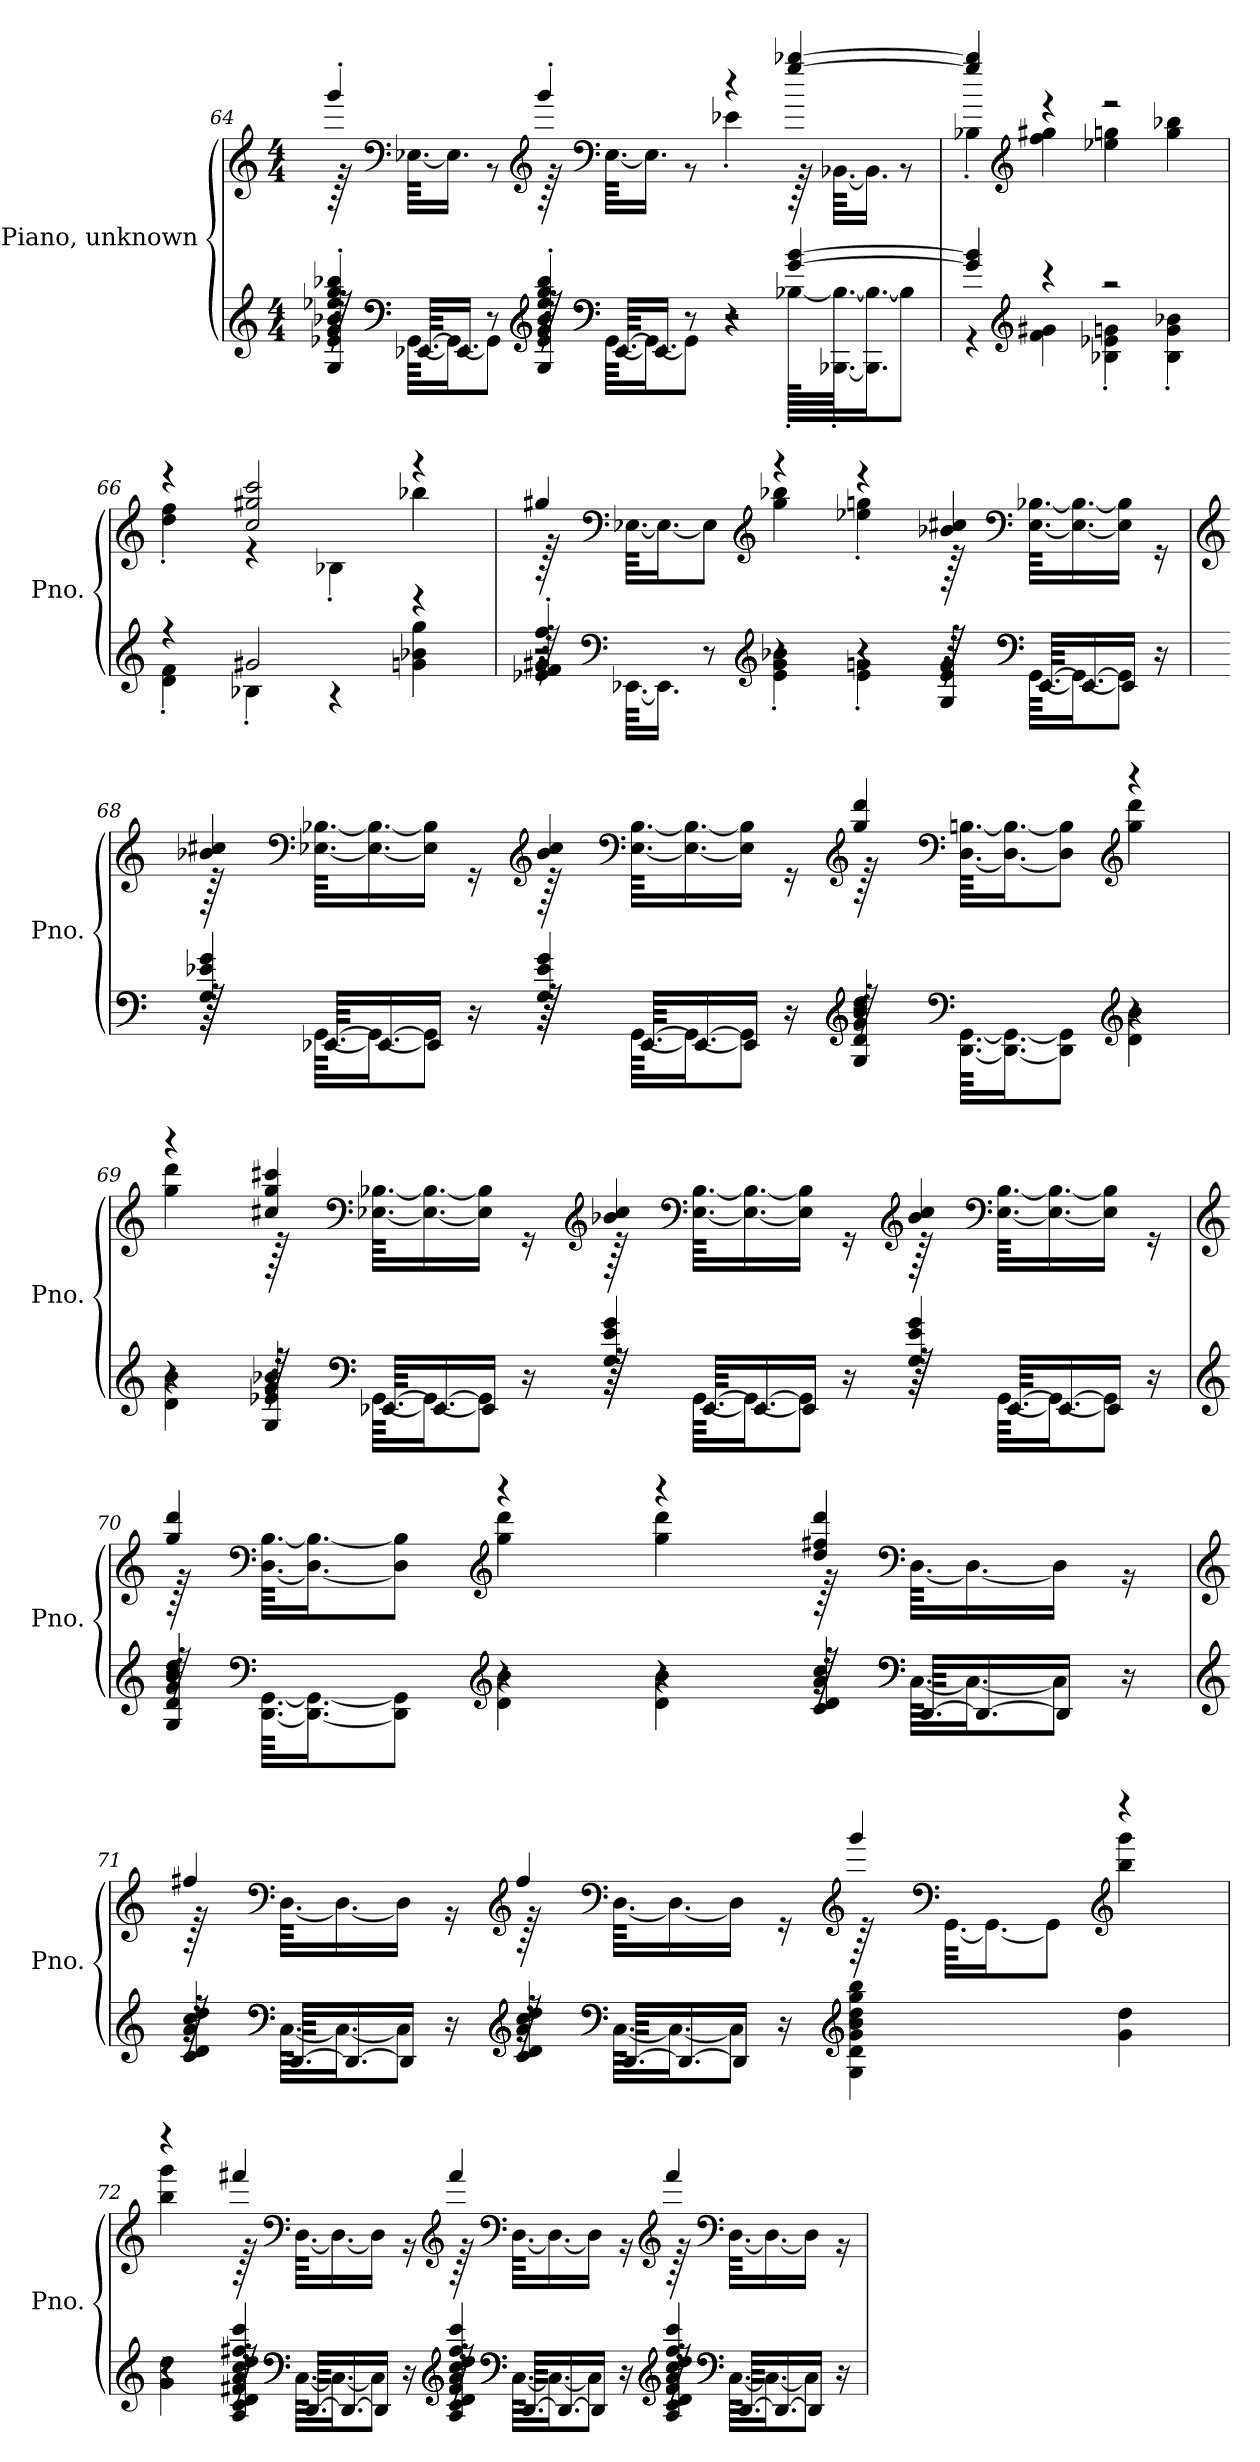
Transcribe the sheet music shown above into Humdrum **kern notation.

**kern	**kern
*part1	*part1
*staff2	*staff1
*I"Piano, unknown	*
*I'Pno.	*
!!LO:LB:g=z
*clefG2	*clefG2
*k[]	*k[]
*M4/4	*M4/4
=64	=64
*^	*^
*	*^	*	*
4G/' 4e-X/' 4g/' 4b-X/' 4ee-X/' 4gg/' 4bb-X/'	128r	128r	4ggg'/	128r
*clefF4	*	*	*clefF4	*
.	[64.GG\KKLL	[64.EE-X/KKLL	.	[64.E-X\KKLL
.	16.GG\J_	16.EE-/JJ]	.	16.E-\JJ]
.	8GG\J]	8r	.	8r
*clefG2	*	*	*clefG2	*
4G/' 4e-/' 4g/' 4b-/' 4ee-/' 4gg/' 4bb-/'	128r	128r	4ggg'/	128r
*clefF4	*	*	*clefF4	*
.	[64.GG\KKLL	[64.EE-/KKLL	.	[64.E-\KKLL
.	16.GG\J_	16.EE-/JJ]	.	16.E-\JJ]
.	8GG\J]	8r	.	8r
4r	4r	2r	4r	4e-X'\
[4g/ [4b-/	[128B-X'\KLLLL	.	[4gg/ [4bb-X/	128r
.	[64.BBB-X\' 64.B-\_'JJ	.	.	[64.BB-X\KKLL
.	16.BBB-\] 16.B-\_J	.	.	16.BB-\JJ]
.	8B-\J]	.	.	8r
*	*v	*v	*	*
=65	=65	=65	=65
4g/] 4b-/]	4r	4gg/] 4bb-/]	4B-X'\
*clefG2	*	*clefG2	*
4r	4f\ 4g#X\	4r	4ff\ 4gg#X\
2r	4B-X\' 4e-X\' 4gn\'	2r	4ee-X\ 4ggn\
.	4B-\' 4g\' 4b-X\'	.	4gg\ 4bb-X\
!!LO:LB:g=z	!!
=66	=66	=66	=66
4r	4d\' 4f\'	4r	4dd\' 4ff\'
2g#X/	4B-X'\	2cc/ 2gg#X/ 2ccc/	4r
.	4r	.	4B-X'\
4r	4gn\ 4b-X\ 4gg\	4r	4bb-X\
=67	=67	=67	=67
*	*^	*	*
4e-X/' 4f/' 4g#X/' 4ff/'	128r	2r	4gg#X/	128r
*clefF4	*	*	*clefF4	*
.	[64.EE-X\KKLL	.	.	[64.E-X\KKLL
.	16.EE-\JJ]	.	.	16.E-\J_
.	8r	.	.	8E-\J]
*clefG2	*	*	*clefG2	*
4r	4e-\' 4g#\' 4b-X\'	.	4r	4gg#\ 4bb-X\
4r	4e-\' 4gn\'	4r	4r	4ee-X\' 4ggn\'
4G/ 4e-/ 4g/	128r	128r	4b-X/ 4cc#X/	128r
*clefF4	*	*	*clefF4	*
.	[64.GG\KKLL	[64.EE-/KKLL	.	[64.E-\ [64.B-X\KKLL
.	16.GG\J_	16.EE-/_	.	16.E-\_ 16.B-\_
.	8GG\J]	16EE-/JJ]	.	16E-\] 16B-\]JJ
.	.	16r	.	16r
!!LO:LB:g=z	!!
=68	=68	=68	=68	=68
*	*	*	*clefG2	*
4G/ 4e-X/ 4g/	128r	128r	4b-X/ 4cc#X/	128r
*	*	*	*clefF4	*
.	[64.GG\KKLL	[64.EE-X/KKLL	.	[64.E-X\ [64.B-X\KKLL
.	16.GG\J_	16.EE-/_	.	16.E-\_ 16.B-\_
.	8GG\J]	16EE-/JJ]	.	16E-\] 16B-\]JJ
.	.	16r	.	16r
*	*	*	*clefG2	*
4G/ 4e-/ 4g/	128r	128r	4b-/ 4cc#/	128r
*	*	*	*clefF4	*
.	[64.GG\KKLL	[64.EE-/KKLL	.	[64.E-\ [64.B-\KKLL
.	16.GG\J_	16.EE-/_	.	16.E-\_ 16.B-\_
.	8GG\J]	16EE-/JJ]	.	16E-\] 16B-\]JJ
.	.	16r	.	16r
*clefG2	*	*	*clefG2	*
4G/ 4d/ 4g/ 4b/ 4dd/	128r	2r	4gg/ 4ddd/	128r
*clefF4	*	*	*clefF4	*
.	[64.DD\ [64.GG\KKLL	.	.	[64.D\ [64.Bn\KKLL
.	16.DD\_ 16.GG\_J	.	.	16.D\_ 16.B\_J
.	8DD\] 8GG\]J	.	.	8D\] 8B\]J
*clefG2	*	*	*clefG2	*
4r	4d\ 4b\	.	4r	4gg\ 4ddd\
!!LO:LB:g=z	!!
=69	=69	=69	=69	=69
4r	4d\ 4b\	4r	4r	4gg\ 4ddd\
4G/ 4e-X/ 4g/ 4b-X/	128r	128r	4cc#X/ 4gg/ 4ccc#X/	128r
*clefF4	*	*	*clefF4	*
.	[64.GG\KKLL	[64.EE-X/KKLL	.	[64.E-X\ [64.B-X\KKLL
.	16.GG\J_	16.EE-/_	.	16.E-\_ 16.B-\_
.	8GG\J]	16EE-/JJ]	.	16E-\] 16B-\]JJ
.	.	16r	.	16r
*	*	*	*clefG2	*
4G/ 4e-/ 4g/	128r	128r	4b-X/ 4cc#/	128r
*	*	*	*clefF4	*
.	[64.GG\KKLL	[64.EE-/KKLL	.	[64.E-\ [64.B-\KKLL
.	16.GG\J_	16.EE-/_	.	16.E-\_ 16.B-\_
.	8GG\J]	16EE-/JJ]	.	16E-\] 16B-\]JJ
.	.	16r	.	16r
*	*	*	*clefG2	*
4G/ 4e-/ 4g/	128r	128r	4b-/ 4cc#/	128r
*	*	*	*clefF4	*
.	[64.GG\KKLL	[64.EE-/KKLL	.	[64.E-\ [64.B-\KKLL
.	16.GG\J_	16.EE-/_	.	16.E-\_ 16.B-\_
.	8GG\J]	16EE-/JJ]	.	16E-\] 16B-\]JJ
.	.	16r	.	16r
!!LO:LB:g=z	!!
=70	=70	=70	=70	=70
*clefG2	*	*	*clefG2	*
4G/ 4d/ 4g/ 4b/ 4dd/	128r	2r	4gg/ 4ddd/	128r
*clefF4	*	*	*clefF4	*
.	[64.DD\ [64.GG\KKLL	.	.	[64.D\ [64.B\KKLL
.	16.DD\_ 16.GG\_J	.	.	16.D\_ 16.B\_J
.	8DD\] 8GG\]J	.	.	8D\] 8B\]J
*clefG2	*	*	*clefG2	*
4r	4d\ 4b\	.	4r	4gg\ 4ddd\
4r	4d\ 4b\	4r	4r	4gg\ 4ddd\
4c/ 4d/ 4a/ 4cc/	128r	128r	4dd/ 4ff#X/ 4ddd/	128r
*clefF4	*	*	*clefF4	*
.	[64.C\KKLL	[64.DD/KKLL	.	[64.D\KKLL
.	16.C\J_	16.DD/_	.	16.D\_
.	8C\J]	16DD/JJ]	.	16D\JJ]
.	.	16r	.	16r
!!LO:PB:g=z	!!
=71	=71	=71	=71	=71
*clefG2	*	*	*clefG2	*
4c/ 4d/ 4a/ 4cc/ 4dd/	128r	128r	4ff#X/	128r
*clefF4	*	*	*clefF4	*
.	[64.C\KKLL	[64.DD/KKLL	.	[64.D\KKLL
.	16.C\J_	16.DD/_	.	16.D\_
.	8C\J]	16DD/JJ]	.	16D\JJ]
.	.	16r	.	16r
*clefG2	*	*	*clefG2	*
4c/ 4d/ 4a/ 4cc/ 4dd/	128r	128r	4ff#/	128r
*clefF4	*	*	*clefF4	*
.	[64.C\KKLL	[64.DD/KKLL	.	[64.D\KKLL
.	16.C\J_	16.DD/_	.	16.D\_
.	8C\J]	16DD/JJ]	.	16D\JJ]
.	.	16r	.	16r
*clefG2	*	*	*clefG2	*
2r	4G\ 4d\ 4g\ 4b\ 4dd\ 4gg\ 4bb\	2r	4ggg/	128r
*	*	*	*clefF4	*
.	.	.	.	[64.GG\KKLL
.	.	.	.	16.GG\J_
.	.	.	.	8GG\J]
*	*	*	*clefG2	*
.	4g\ 4dd\	.	4r	4bb\ 4ggg\
!!LO:LB:g=z	!!
=72	=72	=72	=72	=72
4r	4g\ 4dd\	4r	4r	4bb\ 4ggg\
4A/ 4c/ 4d/ 4f#X/ 4a/ 4cc/ 4dd/ 4ff#X/ 4ccc/	128r	128r	4fff#X/	128r
*clefF4	*	*	*clefF4	*
.	[64.C\KKLL	[64.DD/KKLL	.	[64.D\KKLL
.	16.C\J_	16.DD/_	.	16.D\_
.	8C\J]	16DD/JJ]	.	16D\JJ]
.	.	16r	.	16r
*clefG2	*	*	*clefG2	*
4A/ 4c/ 4d/ 4f#/ 4a/ 4cc/ 4dd/ 4ff#/ 4ccc/	128r	128r	4fff#/	128r
*clefF4	*	*	*clefF4	*
.	[64.C\KKLL	[64.DD/KKLL	.	[64.D\KKLL
.	16.C\J_	16.DD/_	.	16.D\_
.	8C\J]	16DD/JJ]	.	16D\JJ]
.	.	16r	.	16r
*clefG2	*	*	*clefG2	*
4A/ 4c/ 4d/ 4f#/ 4a/ 4cc/ 4dd/ 4ff#/ 4ccc/	128r	128r	4fff#/	128r
*clefF4	*	*	*clefF4	*
.	[64.C\KKLL	[64.DD/KKLL	.	[64.D\KKLL
.	16.C\J_	16.DD/_	.	16.D\_
.	8C\J]	16DD/JJ]	.	16D\JJ]
.	.	16r	.	16r
*v	*v	*v	*	*
*	*v	*v
=	=
*-	*-
